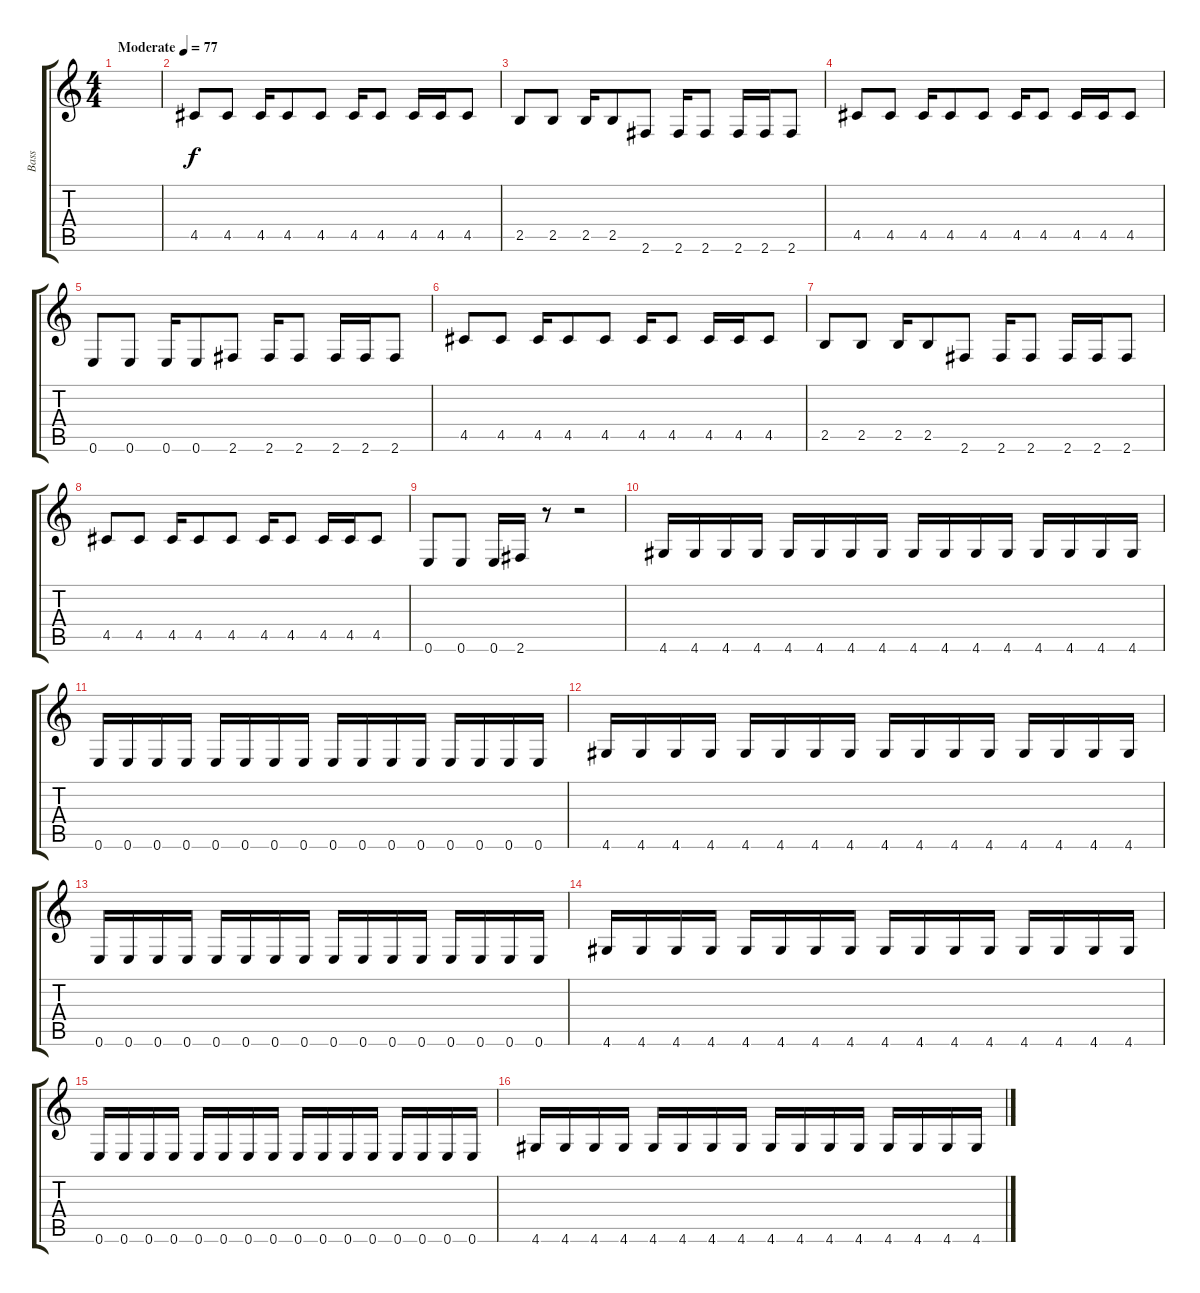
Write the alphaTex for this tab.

\track ("Bass" "Bass") {instrument electricbassfinger}
\staff {score tabs}
\tuning (E4 B3 G3 D3 A2 E2) {hide}
\ts (4 4)
\tempo (77 "Moderate")
\clef g2
\ks c
|
4.5.8 4.5.8 4.5.16 4.5.8 4.5.8 4.5.16 4.5.8 4.5.16 4.5.16 4.5.8 |
2.5.8 2.5.8 2.5.16 2.5.8 2.6.8 2.6.16 2.6.8 2.6.16 2.6.16 2.6.8 |
4.5.8 4.5.8 4.5.16 4.5.8 4.5.8 4.5.16 4.5.8 4.5.16 4.5.16 4.5.8 |
0.6.8 0.6.8 0.6.16 0.6.8 2.6.8 2.6.16 2.6.8 2.6.16 2.6.16 2.6.8 |
4.5.8 4.5.8 4.5.16 4.5.8 4.5.8 4.5.16 4.5.8 4.5.16 4.5.16 4.5.8 |
2.5.8 2.5.8 2.5.16 2.5.8 2.6.8 2.6.16 2.6.8 2.6.16 2.6.16 2.6.8 |
4.5.8 4.5.8 4.5.16 4.5.8 4.5.8 4.5.16 4.5.8 4.5.16 4.5.16 4.5.8 |
0.6.8 0.6.8 0.6.16 2.6.16 r.8 r.2 |
4.6.16 4.6.16 4.6.16 4.6.16 4.6.16 4.6.16 4.6.16 4.6.16 4.6.16 4.6.16 4.6.16 4.6.16 4.6.16 4.6.16 4.6.16 4.6.16 |
0.6.16 0.6.16 0.6.16 0.6.16 0.6.16 0.6.16 0.6.16 0.6.16 0.6.16 0.6.16 0.6.16 0.6.16 0.6.16 0.6.16 0.6.16 0.6.16 |
4.6.16 4.6.16 4.6.16 4.6.16 4.6.16 4.6.16 4.6.16 4.6.16 4.6.16 4.6.16 4.6.16 4.6.16 4.6.16 4.6.16 4.6.16 4.6.16 |
0.6.16 0.6.16 0.6.16 0.6.16 0.6.16 0.6.16 0.6.16 0.6.16 0.6.16 0.6.16 0.6.16 0.6.16 0.6.16 0.6.16 0.6.16 0.6.16 |
4.6.16 4.6.16 4.6.16 4.6.16 4.6.16 4.6.16 4.6.16 4.6.16 4.6.16 4.6.16 4.6.16 4.6.16 4.6.16 4.6.16 4.6.16 4.6.16 |
0.6.16 0.6.16 0.6.16 0.6.16 0.6.16 0.6.16 0.6.16 0.6.16 0.6.16 0.6.16 0.6.16 0.6.16 0.6.16 0.6.16 0.6.16 0.6.16 |
4.6.16 4.6.16 4.6.16 4.6.16 4.6.16 4.6.16 4.6.16 4.6.16 4.6.16 4.6.16 4.6.16 4.6.16 4.6.16 4.6.16 4.6.16 4.6.16
